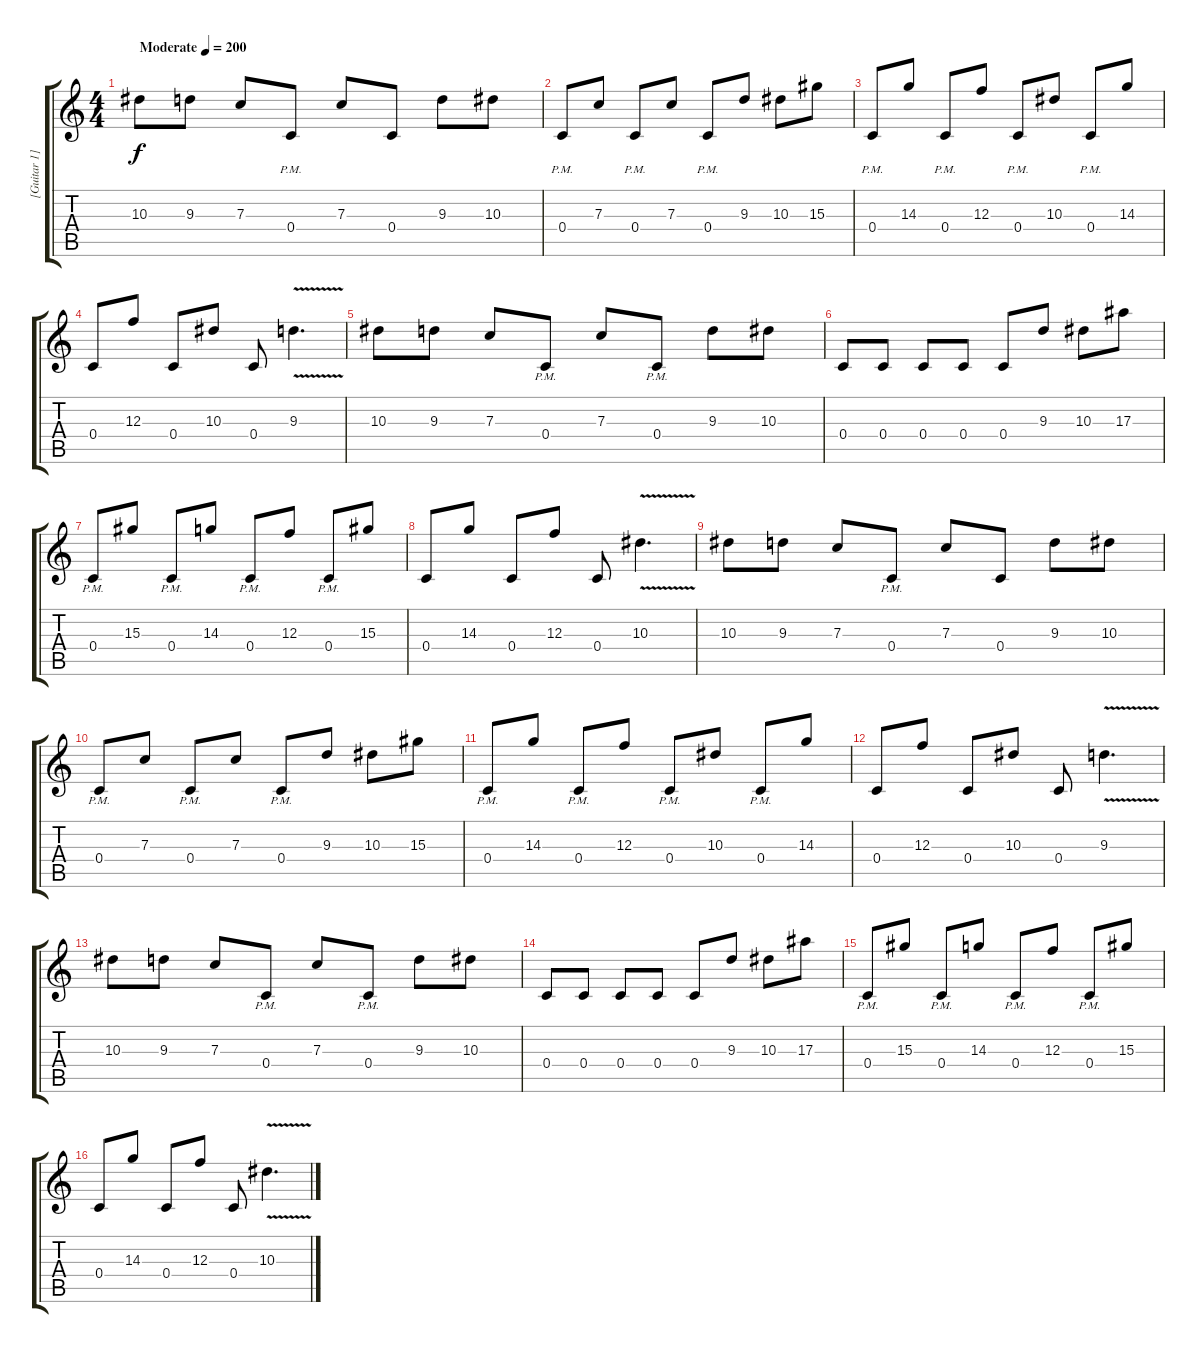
\track ("[Guitar 1]" "[Guitar 1]") {instrument overdrivenguitar}
\staff {score tabs}
\tuning (D4 A3 F3 C3 G2 C2) {hide}
\ts (4 4)
\tempo (200 "Moderate")
\clef g2
\ks c
10.3.8{dy f instrument overdrivenguitar} 9.3.8 7.3.8 0.4{pm}.8 7.3.8 0.4.8 9.3.8 10.3.8 |
0.4{pm}.8 7.3.8 0.4{pm}.8 7.3.8 0.4{pm}.8 9.3.8 10.3.8 15.3.8 |
0.4{pm}.8 14.3.8 0.4{pm}.8 12.3.8 0.4{pm}.8 10.3.8 0.4{pm}.8 14.3.8 |
0.4.8 12.3.8 0.4.8 10.3.8 0.4.8 9.3{v}.4{d} |
10.3.8 9.3.8 7.3.8 0.4{pm}.8 7.3.8 0.4{pm}.8 9.3.8 10.3.8 |
0.4.8 0.4.8 0.4.8 0.4.8 0.4.8 9.3.8 10.3.8 17.3.8 |
0.4{pm}.8 15.3.8 0.4{pm}.8 14.3.8 0.4{pm}.8 12.3.8 0.4{pm}.8 15.3.8 |
0.4.8 14.3.8 0.4.8 12.3.8 0.4.8 10.3{v}.4{d} |
10.3.8 9.3.8 7.3.8 0.4{pm}.8 7.3.8 0.4.8 9.3.8 10.3.8 |
0.4{pm}.8 7.3.8 0.4{pm}.8 7.3.8 0.4{pm}.8 9.3.8 10.3.8 15.3.8 |
0.4{pm}.8 14.3.8 0.4{pm}.8 12.3.8 0.4{pm}.8 10.3.8 0.4{pm}.8 14.3.8 |
0.4.8 12.3.8 0.4.8 10.3.8 0.4.8 9.3{v}.4{d} |
10.3.8 9.3.8 7.3.8 0.4{pm}.8 7.3.8 0.4{pm}.8 9.3.8 10.3.8 |
0.4.8 0.4.8 0.4.8 0.4.8 0.4.8 9.3.8 10.3.8 17.3.8 |
0.4{pm}.8 15.3.8 0.4{pm}.8 14.3.8 0.4{pm}.8 12.3.8 0.4{pm}.8 15.3.8 |
0.4.8 14.3.8 0.4.8 12.3.8 0.4.8 10.3{v}.4{d}
